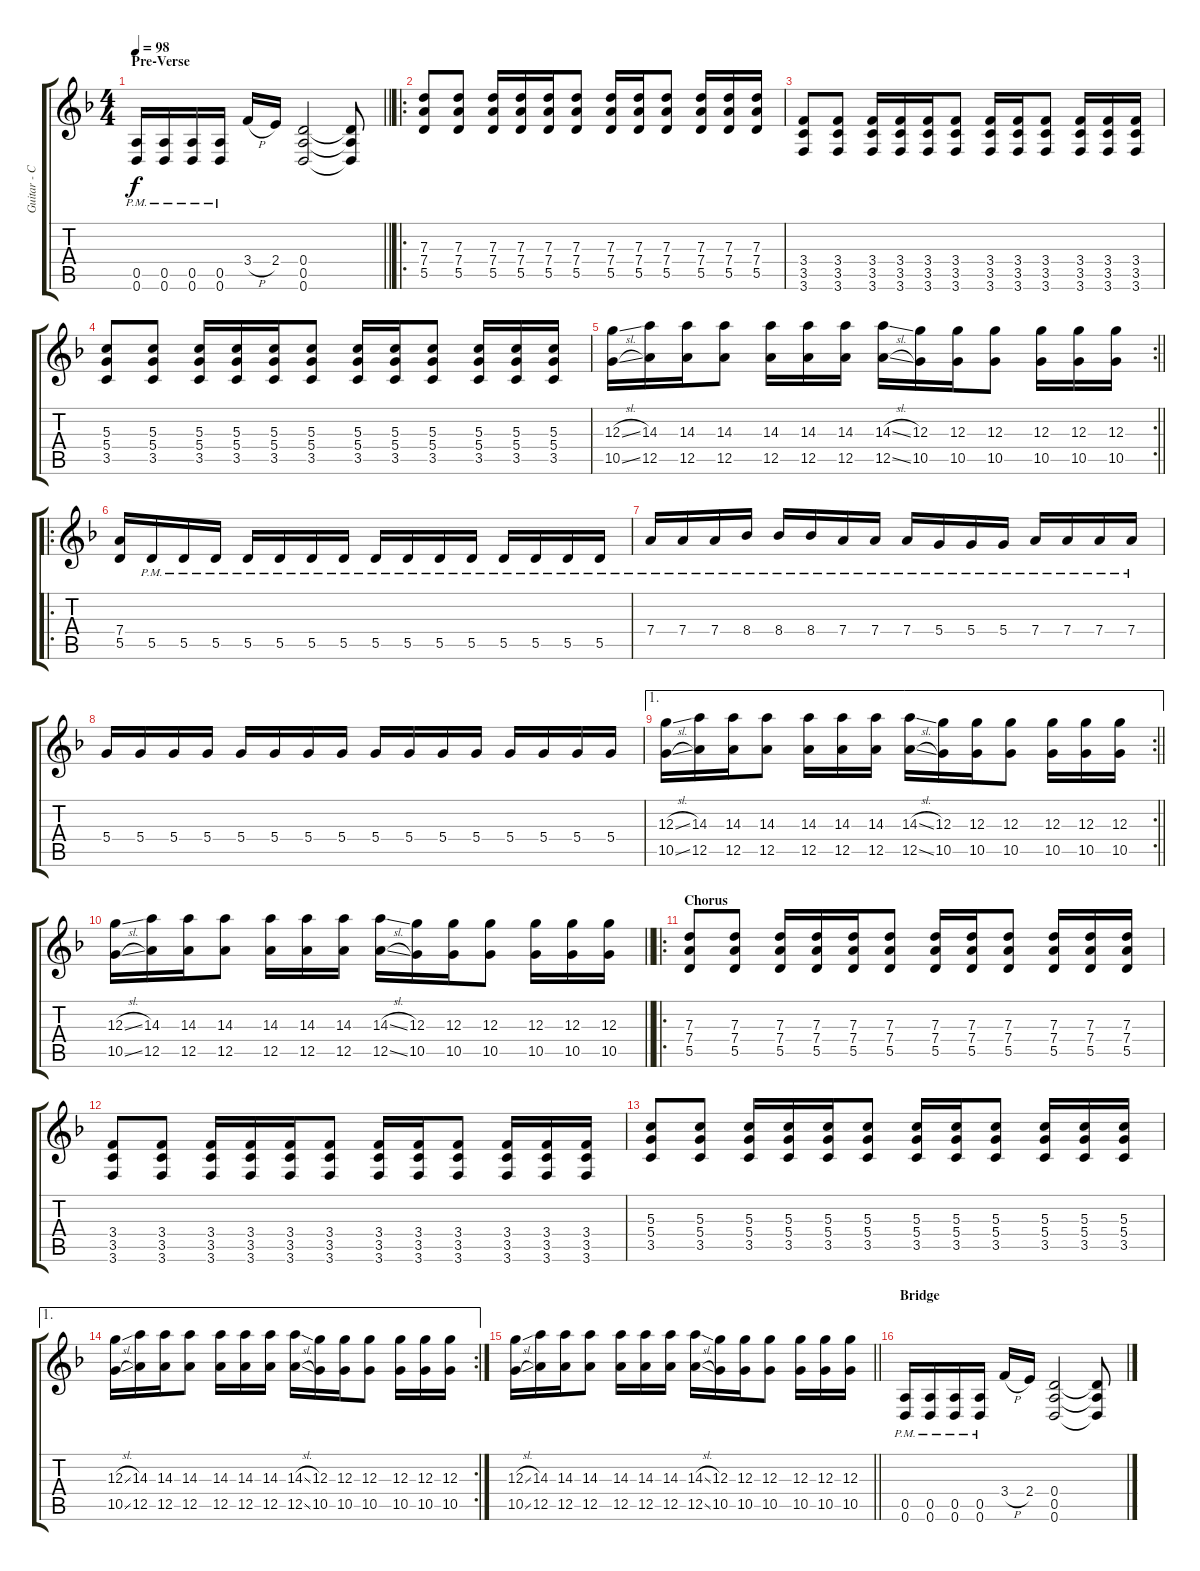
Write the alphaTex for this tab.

\track ("Guitar - Chad" "Guitar - C") {instrument distortionguitar}
\staff {score tabs}
\tuning (E4 B3 G3 D3 A2 D2) {hide}
\ts (4 4)
\section ("" "Pre-Verse")
\tempo 98
\clef g2
\barLineRight lightlight
\ks f
(0.5{pm} 0.6{pm}).16{dy f} (0.5{pm} 0.6{pm}).16 (0.5{pm} 0.6{pm}).16 (0.5{pm} 0.6{pm}).16 3.4{h}.16 2.4.16 (0.4 0.5 0.6).2 (0.4{t} 0.5{t} 0.6{t}).8 |
\ro
(7.3 7.4 5.5).8 (7.3 7.4 5.5).8 (7.3 7.4 5.5).16 (7.3 7.4 5.5).16 (7.3 7.4 5.5).16 (7.3 7.4 5.5).8 (7.3 7.4 5.5).16 (7.3 7.4 5.5).16 (7.3 7.4 5.5).8 (7.3 7.4 5.5).16 (7.3 7.4 5.5).16 (7.3 7.4 5.5).16 |
(3.4 3.5 3.6).8 (3.4 3.5 3.6).8 (3.4 3.5 3.6).16 (3.4 3.5 3.6).16 (3.4 3.5 3.6).16 (3.4 3.5 3.6).8 (3.4 3.5 3.6).16 (3.4 3.5 3.6).16 (3.4 3.5 3.6).8 (3.4 3.5 3.6).16 (3.4 3.5 3.6).16 (3.4 3.5 3.6).16 |
(5.3 5.4 3.5).8 (5.3 5.4 3.5).8 (5.3 5.4 3.5).16 (5.3 5.4 3.5).16 (5.3 5.4 3.5).16 (5.3 5.4 3.5).8 (5.3 5.4 3.5).16 (5.3 5.4 3.5).16 (5.3 5.4 3.5).8 (5.3 5.4 3.5).16 (5.3 5.4 3.5).16 (5.3 5.4 3.5).16 |
\rc 2
\barLineRight lightlight
(12.3{sl} 10.5{sl}).16 (14.3 12.5).16 (14.3 12.5).16 (14.3 12.5).8 (14.3 12.5).16 (14.3 12.5).16 (14.3 12.5).16 (14.3{sl} 12.5{sl}).16 (12.3 10.5).16 (12.3 10.5).16 (12.3 10.5).8 (12.3 10.5).16 (12.3 10.5).16 (12.3 10.5).16 |
\ro
(7.4 5.5).16 5.5{pm}.16 5.5{pm}.16 5.5{pm}.16 5.5{pm}.16 5.5{pm}.16 5.5{pm}.16 5.5{pm}.16 5.5{pm}.16 5.5{pm}.16 5.5{pm}.16 5.5{pm}.16 5.5{pm}.16 5.5{pm}.16 5.5{pm}.16 5.5{pm}.16 |
7.4{pm}.16 7.4{pm}.16 7.4{pm}.16 8.4{pm}.16 8.4{pm}.16 8.4{pm}.16 7.4{pm}.16 7.4{pm}.16 7.4{pm}.16 5.4{pm}.16 5.4{pm}.16 5.4{pm}.16 7.4{pm}.16 7.4{pm}.16 7.4{pm}.16 7.4{pm}.16 |
5.4.16 5.4.16 5.4.16 5.4.16 5.4.16 5.4.16 5.4.16 5.4.16 5.4.16 5.4.16 5.4.16 5.4.16 5.4.16 5.4.16 5.4.16 5.4.16 |
\ae 1
\rc 2
\barLineRight lightlight
(12.3{sl} 10.5{sl}).16 (14.3 12.5).16 (14.3 12.5).16 (14.3 12.5).8 (14.3 12.5).16 (14.3 12.5).16 (14.3 12.5).16 (14.3{sl} 12.5{sl}).16 (12.3 10.5).16 (12.3 10.5).16 (12.3 10.5).8 (12.3 10.5).16 (12.3 10.5).16 (12.3 10.5).16 |
\barLineRight lightlight
(12.3{sl} 10.5{sl}).16 (14.3 12.5).16 (14.3 12.5).16 (14.3 12.5).8 (14.3 12.5).16 (14.3 12.5).16 (14.3 12.5).16 (14.3{sl} 12.5{sl}).16 (12.3 10.5).16 (12.3 10.5).16 (12.3 10.5).8 (12.3 10.5).16 (12.3 10.5).16 (12.3 10.5).16 |
\ro
\section ("" "Chorus")
(7.3 7.4 5.5).8 (7.3 7.4 5.5).8 (7.3 7.4 5.5).16 (7.3 7.4 5.5).16 (7.3 7.4 5.5).16 (7.3 7.4 5.5).8 (7.3 7.4 5.5).16 (7.3 7.4 5.5).16 (7.3 7.4 5.5).8 (7.3 7.4 5.5).16 (7.3 7.4 5.5).16 (7.3 7.4 5.5).16 |
(3.4 3.5 3.6).8 (3.4 3.5 3.6).8 (3.4 3.5 3.6).16 (3.4 3.5 3.6).16 (3.4 3.5 3.6).16 (3.4 3.5 3.6).8 (3.4 3.5 3.6).16 (3.4 3.5 3.6).16 (3.4 3.5 3.6).8 (3.4 3.5 3.6).16 (3.4 3.5 3.6).16 (3.4 3.5 3.6).16 |
(5.3 5.4 3.5).8 (5.3 5.4 3.5).8 (5.3 5.4 3.5).16 (5.3 5.4 3.5).16 (5.3 5.4 3.5).16 (5.3 5.4 3.5).8 (5.3 5.4 3.5).16 (5.3 5.4 3.5).16 (5.3 5.4 3.5).8 (5.3 5.4 3.5).16 (5.3 5.4 3.5).16 (5.3 5.4 3.5).16 |
\ae 1
\rc 2
(12.3{sl} 10.5{sl}).16 (14.3 12.5).16 (14.3 12.5).16 (14.3 12.5).8 (14.3 12.5).16 (14.3 12.5).16 (14.3 12.5).16 (14.3{sl} 12.5{sl}).16 (12.3 10.5).16 (12.3 10.5).16 (12.3 10.5).8 (12.3 10.5).16 (12.3 10.5).16 (12.3 10.5).16 |
\barLineRight lightlight
(12.3{sl} 10.5{sl}).16 (14.3 12.5).16 (14.3 12.5).16 (14.3 12.5).8 (14.3 12.5).16 (14.3 12.5).16 (14.3 12.5).16 (14.3{sl} 12.5{sl}).16 (12.3 10.5).16 (12.3 10.5).16 (12.3 10.5).8 (12.3 10.5).16 (12.3 10.5).16 (12.3 10.5).16 |
\section ("" "Bridge")
(0.5{pm} 0.6{pm}).16 (0.5{pm} 0.6{pm}).16 (0.5{pm} 0.6{pm}).16 (0.5{pm} 0.6{pm}).16 3.4{h}.16 2.4.16 (0.4 0.5 0.6).2 (0.4{t} 0.5{t} 0.6{t}).8
